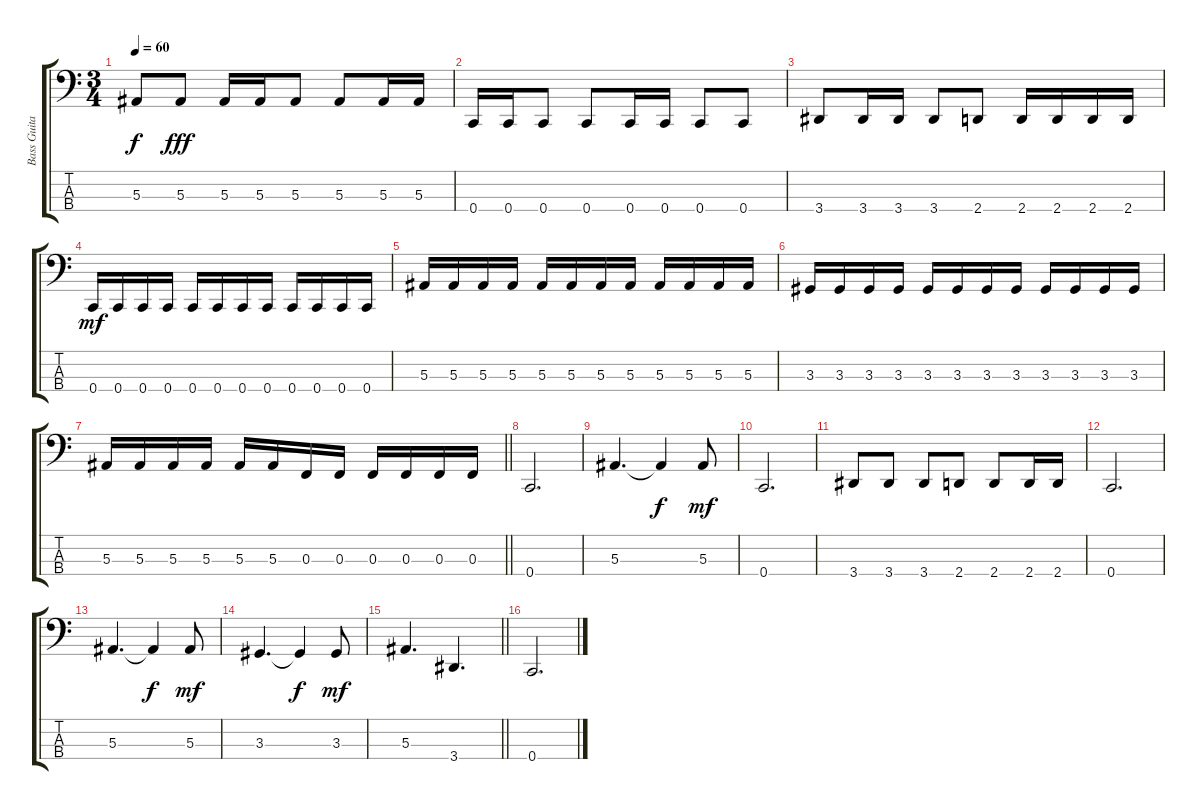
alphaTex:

\track ("Bass Guitar" "Bass Guita") {instrument electricbassfinger}
\staff {score tabs}
\tuning (Eb2 Bb1 F1 C1) {hide}
\ts (3 4)
\tempo 60
\clef f4
\ks c
5.3.8{dy f} 5.3.8{dy fff} 5.3.16 5.3.16 5.3.8 5.3.8 5.3.16 5.3.16 |
0.4.16 0.4.16 0.4.8 0.4.8 0.4.16 0.4.16 0.4.8 0.4.8 |
3.4.8 3.4.16 3.4.16 3.4.8 2.4.8 2.4.16 2.4.16 2.4.16 2.4.16 |
0.4.16{dy mf} 0.4.16 0.4.16 0.4.16 0.4.16 0.4.16 0.4.16 0.4.16 0.4.16 0.4.16 0.4.16 0.4.16 |
5.3.16 5.3.16 5.3.16 5.3.16 5.3.16 5.3.16 5.3.16 5.3.16 5.3.16 5.3.16 5.3.16 5.3.16 |
3.3.16 3.3.16 3.3.16 3.3.16 3.3.16 3.3.16 3.3.16 3.3.16 3.3.16 3.3.16 3.3.16 3.3.16 |
\barLineRight lightlight
5.3.16 5.3.16 5.3.16 5.3.16 5.3.16 5.3.16 0.3.16 0.3.16 0.3.16 0.3.16 0.3.16 0.3.16 |
0.4.2{d} |
5.3.4{d} 5.3{t}.4{dy f} 5.3.8{dy mf} |
0.4.2{d} |
3.4.8 3.4.8 3.4.8 2.4.8 2.4.8 2.4.16 2.4.16 |
0.4.2{d} |
5.3.4{d} 5.3{t}.4{dy f} 5.3.8{dy mf} |
3.3.4{d} 3.3{t}.4{dy f} 3.3.8{dy mf} |
\barLineRight lightlight
5.3.4{d} 3.4.4{d} |
0.4.2{d}
